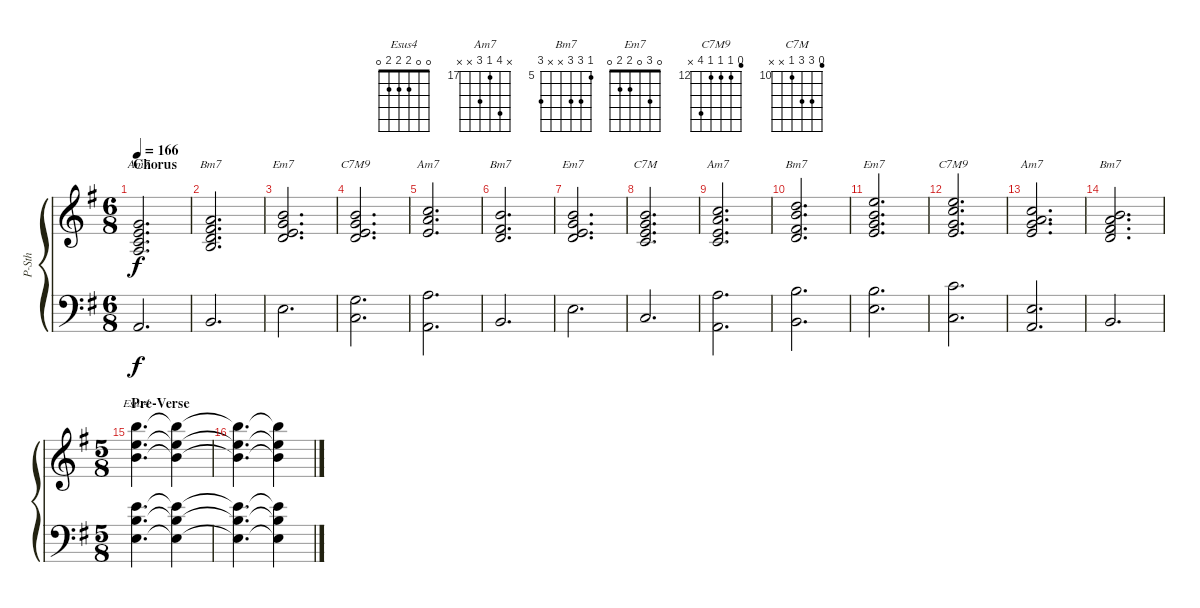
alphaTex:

\defaultSystemsLayout 4
\bracketExtendMode groupsimilarinstruments
\otherSystemsTrackNameOrientation horizontal
\track ("Synthesizer" "P-Sth") {multiBarRest instrument pad2warm}
\staff {score}
\tuning (E4 B3 G3 D3 A2 E2)
\chord ("Esus4" 0 0 2 2 2 0) {showfingering false}
\chord ("Am7" x 20 17 19 x x) {firstfret 17 showfingering false}
\chord ("Bm7" 5 7 7 x x 7) {firstfret 5 showfingering false}
\chord ("Em7" 0 3 0 2 2 0) {showfingering false}
\chord ("C7M9" 11 12 12 12 15 x) {firstfret 12 showfingering false}
\chord ("C7M" 9 12 12 10 x x) {firstfret 10 showfingering false}
\ts (6 8)
\section ("" "Chorus")
\tempo 166
\clef g2
\ks g
(12.5{acc forcenatural} 10.4{acc forcenatural} 9.3{acc forcenatural} 8.2{acc forcenatural}).2{d ch "Am7" dy f beam Up} |
(10.2{acc forcenatural} 11.3{acc #} 12.4{acc forcenatural} 14.5{acc forcenatural}).2{d ch "Bm7" beam Up} |
(12.4{acc forcenatural} 0.1{acc forcenatural} 12.3{acc forcenatural} 12.2{acc forcenatural}).2{d ch "Em7" beam Up} |
(12.2{acc forcenatural} 12.3{acc forcenatural} 0.1{acc forcenatural} 12.4{acc forcenatural}).2{d ch "C7M9" beam Up} |
(0.1{acc forcenatural} 14.3{acc forcenatural} 13.2{acc forcenatural}).2{d ch "Am7" beam Up} |
(12.4{acc forcenatural} 11.3{acc #} 12.2{acc forcenatural}).2{d ch "Bm7" beam Up} |
(12.4{acc forcenatural} 12.2{acc forcenatural} 12.3{acc forcenatural} 0.1{acc forcenatural}).2{d ch "Em7" beam Up} |
(10.4{acc forcenatural} 0.1{acc forcenatural} 12.3{acc forcenatural} 12.2{acc forcenatural}).2{d ch "C7M" beam Up} |
(10.4{acc forcenatural} 9.3{acc forcenatural} 10.2{acc forcenatural} 8.1{acc forcenatural}).2{d ch "Am7" beam Up} |
(12.4{acc forcenatural} 11.3{acc #} 12.2{acc forcenatural} 10.1{acc forcenatural}).2{d ch "Bm7" beam Up} |
(0.1{acc forcenatural} 17.4{acc forcenatural} 16.3{acc forcenatural} 17.2{acc forcenatural}).2{d ch "Em7" beam Up} |
(0.1{acc forcenatural} 17.4{acc forcenatural} 17.3{acc forcenatural} 17.2{acc forcenatural}).2{d ch "C7M9" beam Up} |
(0.1{acc forcenatural} 17.4{acc forcenatural} 14.3{acc forcenatural} 13.2{acc forcenatural}).2{d ch "Am7" beam Up} |
(3.2{acc forcenatural} 2.1{acc #} 14.3{acc forcenatural} 21.4{acc forcenatural}).2{d ch "Bm7" beam Up} |
\ts (5 8)
\section ("" "Pre-Verse")
(26.5{acc forcenatural} 26.4{acc forcenatural} 28.3{acc forcenatural}).4{d ch "Esus4" beam Down} (26.5{t acc forcenatural} 28.3{t acc forcenatural} 26.4{t acc forcenatural}).4{beam Down} |
(26.5{t acc forcenatural} 28.3{t acc forcenatural} 26.4{t acc forcenatural}).4{d beam Down} (26.5{t acc forcenatural} 28.3{t acc forcenatural} 26.4{t acc forcenatural}).4{beam Down}
\staff {score}
\tuning (E4 B3 G3 D3 A2 E2)
\clef f4
\ottava regular
\simile none
\ks g
0.5{acc forcenatural}.2{d dy f beam Up} |
2.5{acc forcenatural}.2{d beam Up} |
2.4{acc forcenatural}.2{d beam Down} |
(3.5{acc forcenatural} 0.3{acc forcenatural}).2{d beam Down} |
(0.5{acc forcenatural} 2.3{acc forcenatural}).2{d beam Down} |
2.5{acc forcenatural}.2{d beam Up} |
2.4{acc forcenatural}.2{d beam Down} |
3.5{acc forcenatural}.2{d beam Up} |
(0.5{acc forcenatural} 2.3{acc forcenatural}).2{d beam Down} |
(2.5{acc forcenatural} 0.2{acc forcenatural}).2{d beam Down} |
(2.4{acc forcenatural} 0.2{acc forcenatural}).2{d beam Down} |
(3.5{acc forcenatural} 1.2{acc forcenatural}).2{d beam Down} |
(0.5{acc forcenatural} 2.4{acc forcenatural}).2{d beam Up} |
2.5{acc forcenatural}.2{d beam Up} |
(2.4{acc forcenatural} 0.2{acc forcenatural} 0.1{acc forcenatural}).4{d beam Down} (2.4{t acc forcenatural} 0.1{t acc forcenatural} 0.2{t acc forcenatural}).4{beam Down} |
(2.4{t acc forcenatural} 0.1{t acc forcenatural} 0.2{t acc forcenatural}).4{d beam Down} (2.4{t acc forcenatural} 0.1{t acc forcenatural} 0.2{t acc forcenatural}).4{beam Down}
